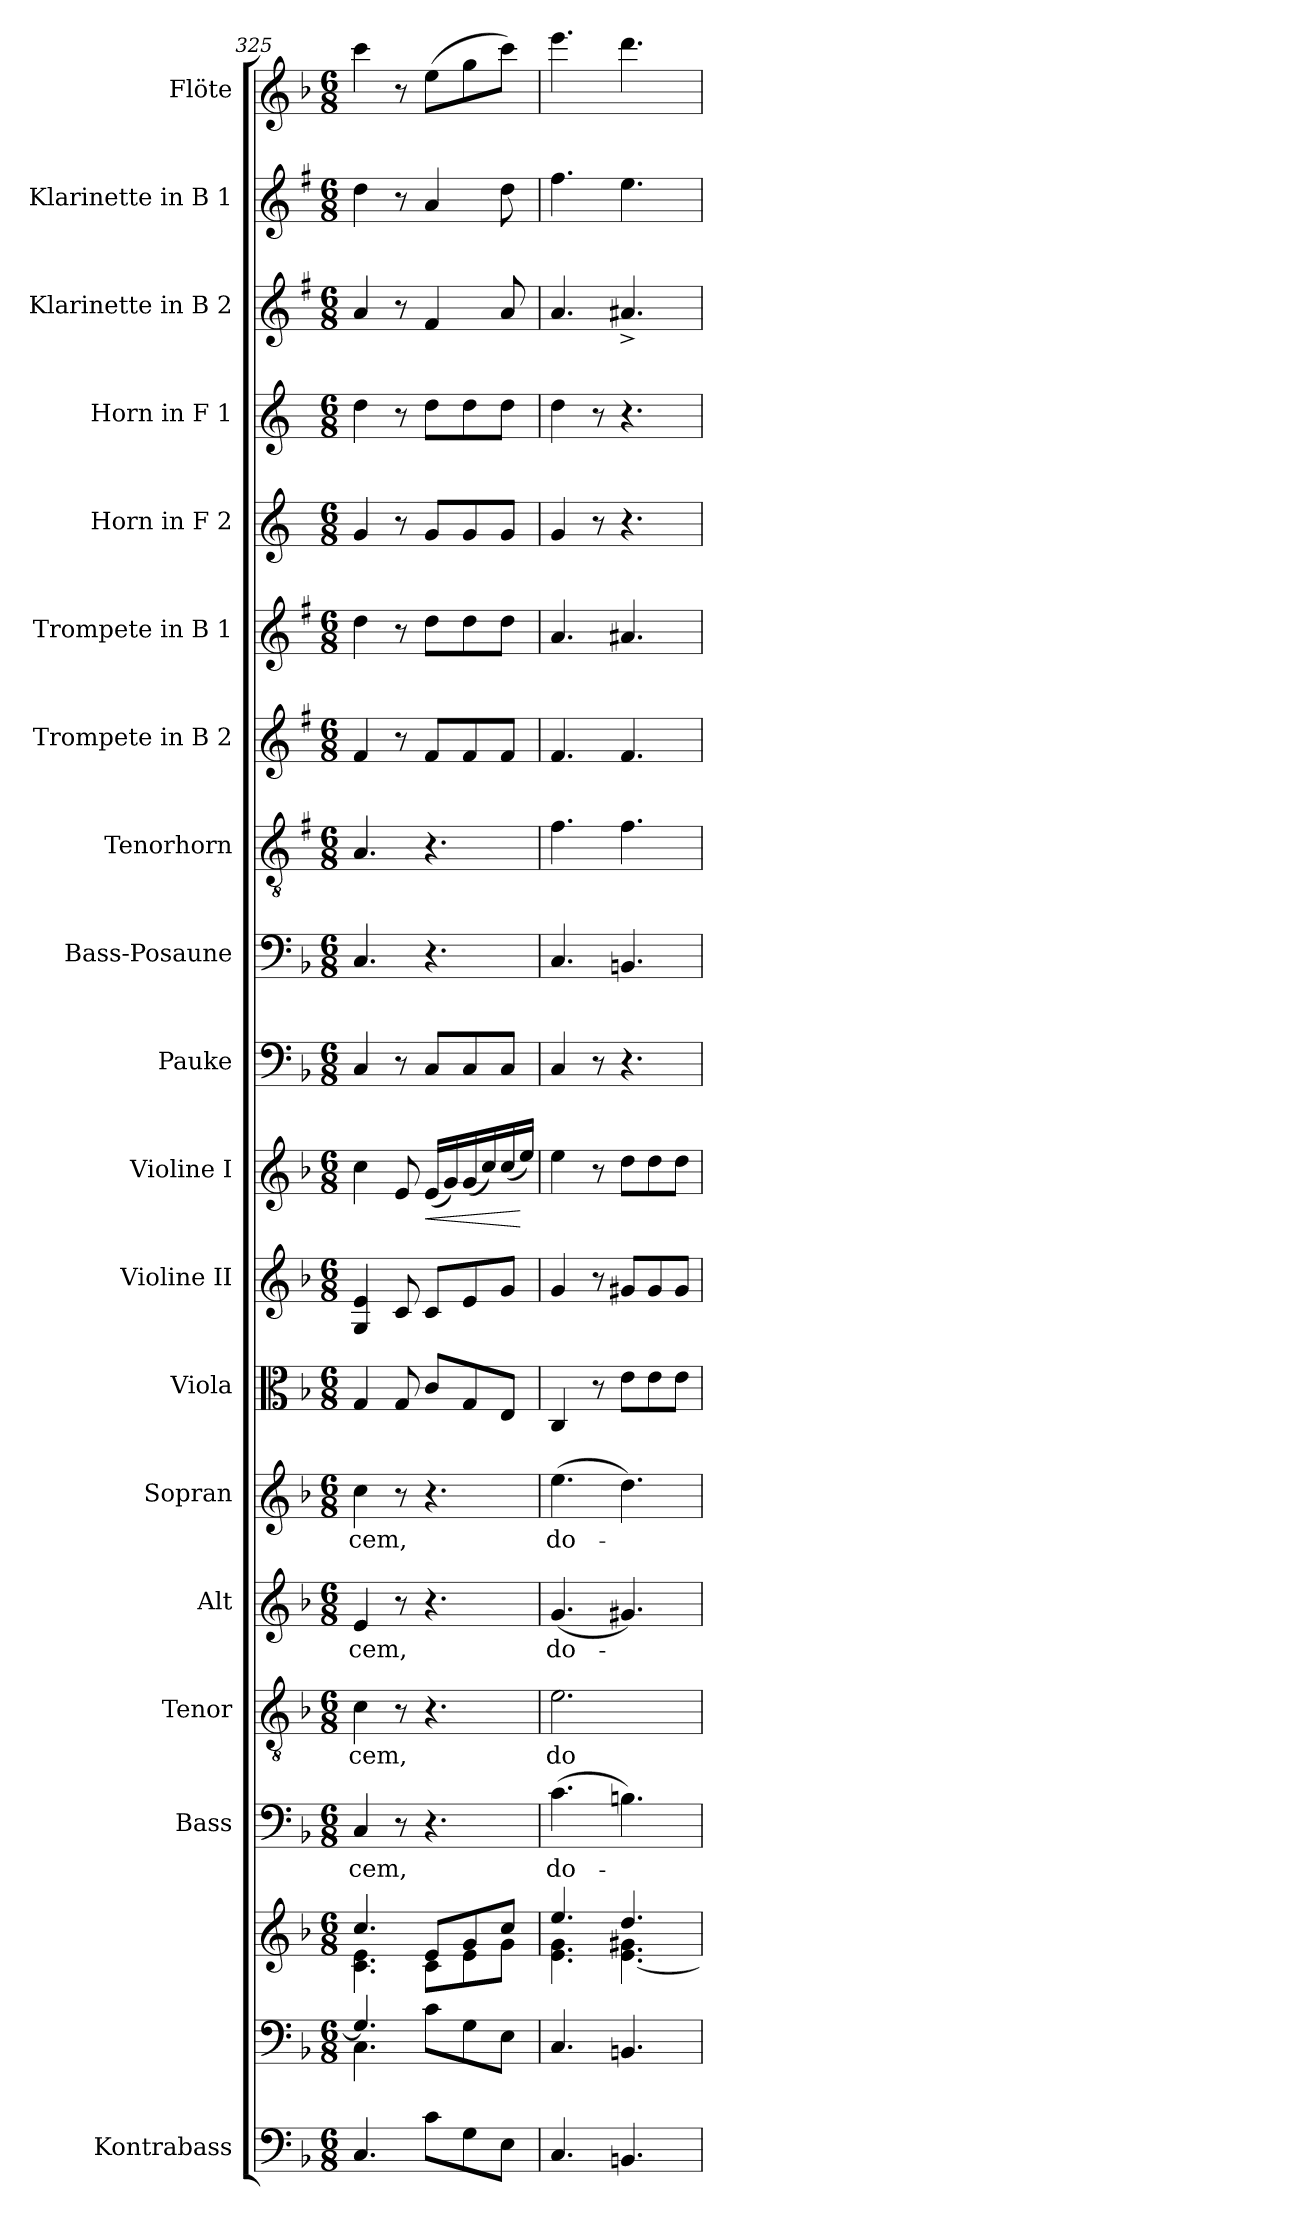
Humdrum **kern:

**kern	**kern	**kern	**kern	**text	**kern	**text	**kern	**text	**kern	**text	**kern	**kern	**kern	**dynam	**kern	**kern	**kern	**kern	**kern	**kern	**kern	**kern	**kern	**kern
*part19	*part18	*part18	*part17	*part17	*part16	*part16	*part15	*part15	*part14	*part14	*part13	*part12	*part11	*part11	*part10	*part9	*part8	*part7	*part6	*part5	*part4	*part3	*part2	*part1
*staff20	*staff19	*staff18	*staff17	*staff17	*staff16	*staff16	*staff15	*staff15	*staff14	*staff14	*staff13	*staff12	*staff11	*staff11	*staff10	*staff9	*staff8	*staff7	*staff6	*staff5	*staff4	*staff3	*staff2	*staff1
*I"Kontrabass	*	*	*I"Bass	*	*I"Tenor	*	*I"Alt	*	*I"Sopran	*	*I"Viola	*I"Violine II	*I"Violine I	*	*I"Pauke	*I"Bass-Posaune	*I"Tenorhorn	*I"Trompete in B 2	*I"Trompete in B 1	*I"Horn in F 2	*I"Horn in F 1	*I"Klarinette in B 2	*I"Klarinette in B 1	*I"Flöte
*I'Kb.	*	*	*I'B	*	*I'T	*	*I'A	*	*I'S	*	*I'Vla.	*I'Vl. II	*I'Vl. I	*	*I'Pk.	*I'B. Pos.	*I'T	*	*	*I'Hrn. 2	*I'Hrn. 1	*	*	*I'Fl.
!!LO:PB:g=z
*clefF4	*clefF4	*clefG2	*clefF4	*	*clefGv2	*	*clefG2	*	*clefG2	*	*clefC3	*clefG2	*clefG2	*	*clefF4	*clefF4	*clefGv2	*clefG2	*clefG2	*clefG2	*clefG2	*clefG2	*clefG2	*clefG2
*ITrd7c12	*	*	*	*	*	*	*	*	*	*	*	*	*	*	*	*	*ITrd1c2	*ITrd1c2	*ITrd1c2	*ITrd4c7	*ITrd4c7	*ITrd1c2	*ITrd1c2	*
*k[b-]	*k[b-]	*k[b-]	*k[b-]	*	*k[b-]	*	*k[b-]	*	*k[b-]	*	*k[b-]	*k[b-]	*k[b-]	*	*k[b-]	*k[b-]	*k[b-]	*k[b-]	*k[b-]	*k[b-]	*k[b-]	*k[b-]	*k[b-]	*k[b-]
*F:	*F:	*F:	*F:	*	*F:	*	*F:	*	*F:	*	*F:	*F:	*F:	*	*F:	*F:	*F:	*F:	*F:	*F:	*F:	*F:	*F:	*F:
*M6/8	*M6/8	*M6/8	*M6/8	*	*M6/8	*	*M6/8	*	*M6/8	*	*M6/8	*M6/8	*M6/8	*	*M6/8	*M6/8	*M6/8	*M6/8	*M6/8	*M6/8	*M6/8	*M6/8	*M6/8	*M6/8
=325	=325	=325	=325	=325	=325	=325	=325	=325	=325	=325	=325	=325	=325	=325	=325	=325	=325	=325	=325	=325	=325	=325	=325	=325
*	*^	*^	*	*	*	*	*	*	*	*	*	*	*	*	*	*	*	*	*	*	*	*	*	*
!	!	!	!	!	!	!LO:LY:b	!	!LO:LY:b	!	!LO:LY:b	!	!LO:LY:b	!	!	!	!	!	!	!	!	!	!	!	!	!	!
4.CC/	4.G/]	4.C\	4.cc/	4.c\ 4.e\	4C/	-cem,	4c\	-cem,	4e/	-cem,	4cc\	-cem,	4G/	4G/ 4e/	4cc\	.	4C/	4.C/	4.G/	4e/	4cc\	4c/	4g\	4g/	4cc\	4ccc\
.	.	.	.	.	8r	.	8r	.	8r	.	8r	.	8G/	8c/	8e/	.	8r	.	.	8r	8r	8r	8r	8r	8r	8r
!	!	!	!	!	!	!	!	!	!	!	!	!	!	!	!	!LO:HP:b	!	!	!	!	!	!	!	!	!	!
8C\L	4.ryy	8c\L	8e/L	8c\L	4.r	.	4.r	.	4.r	.	4.r	.	8c/L	8c/L	(<16e/LL	<	8C/L	4.r	4.r	8e/L	8cc\L	8c/L	8g\L	4e/	4g/	(>8ee\L
.	.	.	.	.	.	.	.	.	.	.	.	.	.	.	16g/)	.	.	.	.	.	.	.	.	.	.	.
8GG\	.	8G\	8g/	8e\	.	.	.	.	.	.	.	.	8G/	8e/	(<16g/	.	8C/	.	.	8e/	8cc\	8c/	8g\	.	.	8gg\
.	.	.	.	.	.	.	.	.	.	.	.	.	.	.	16cc/)	.	.	.	.	.	.	.	.	.	.	.
8EE\J	.	8E\J	8cc/J	8g\J	.	.	.	.	.	.	.	.	8E/J	8g/J	(<16cc/	.	8C/J	.	.	8e/J	8cc\J	8c/J	8g\J	8g/	8cc\	8ccc\J)
.	.	.	.	.	.	.	.	.	.	.	.	.	.	.	16ee/JJ)	[	.	.	.	.	.	.	.	.	.	.
*	*v	*v	*	*	*	*	*	*	*	*	*	*	*	*	*	*	*	*	*	*	*	*	*	*	*	*
=326	=326	=326	=326	=326	=326	=326	=326	=326	=326	=326	=326	=326	=326	=326	=326	=326	=326	=326	=326	=326	=326	=326	=326	=326	=326
!	!	!	!	!	!LO:LY:b	!	!LO:LY:b	!	!LO:LY:b	!	!LO:LY:b	!	!	!	!	!	!	!	!	!	!	!	!	!	!
4.CC/	4.C/	4.ee/	4.e\ 4.g\	(>4.c\	do-	2.e\	do-	(<4.g/	do-	(>4.ee\	do-	4C/	4g/	4ee\	.	4C/	4.C/	4.e\	4.e/	4.g/	4c/	4g\	4.g/	4.ee\	4.eee\
.	.	.	.	.	.	.	.	.	.	.	.	8r	8r	8r	.	8r	.	.	.	.	8r	8r	.	.	.
4.BBBn/	4.BBn/	4.dd/	[<4.e\ 4.g#X\	4.Bn\)	.	.	.	4.g#X/)	.	4.dd\)	.	8e\L	8g#X/L	8dd\L	.	4.r	4.BBn/	4.e\	4.e/	4.g#X/	4.r	4.r	4.g#X^</	4.dd\	4.ddd\
.	.	.	.	.	.	.	.	.	.	.	.	8e\	8g#/	8dd\	.	.	.	.	.	.	.	.	.	.	.
.	.	.	.	.	.	.	.	.	.	.	.	8e\J	8g#/J	8dd\J	.	.	.	.	.	.	.	.	.	.	.
*	*	*v	*v	*	*	*	*	*	*	*	*	*	*	*	*	*	*	*	*	*	*	*	*	*	*
=	=	=	=	=	=	=	=	=	=	=	=	=	=	=	=	=	=	=	=	=	=	=	=	=
*-	*-	*-	*-	*-	*-	*-	*-	*-	*-	*-	*-	*-	*-	*-	*-	*-	*-	*-	*-	*-	*-	*-	*-	*-
